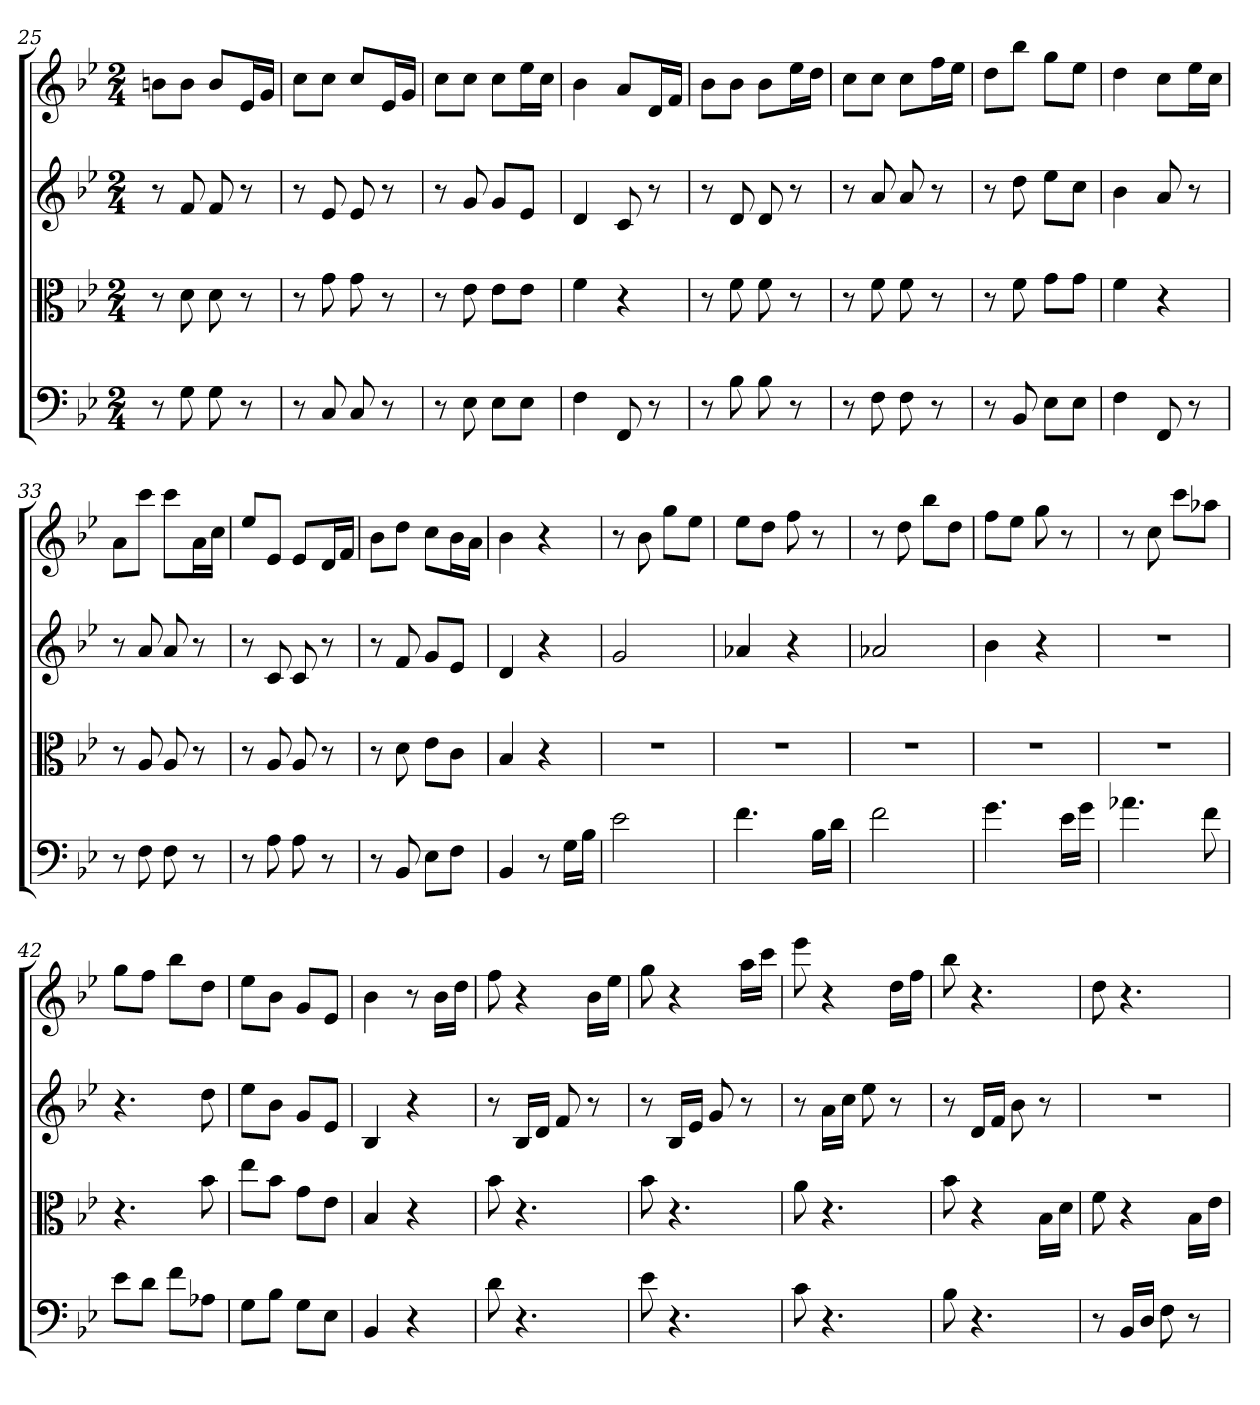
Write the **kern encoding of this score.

**kern	**kern	**kern	**kern
*part4	*part3	*part2	*part1
*staff4	*staff3	*staff2	*staff1
*clefF4	*clefC3	*	*
*k[b-e-]	*k[b-e-]	*k[b-e-]	*k[b-e-]
*B-:	*B-:	*B-:	*B-:
*M2/4	*M2/4	*M2/4	*M2/4
=25	=25	=25	=25
8r	8r	8r	8bnL
8G	8d	8f	8bJ
8G	8d	8f	8bL
8r	8r	8r	16e-L
.	.	.	16gJJ
=26	=26	=26	=26
8r	8r	8r	8ccL
8C	8g	8e-	8ccJ
8C	8g	8e-	8ccL
8r	8r	8r	16e-L
.	.	.	16gJJ
=27	=27	=27	=27
8r	8r	8r	8ccL
8E-	8e-	8g	8ccJ
8E-\L	8e-\L	8gL	8ccL
8E-\J	8e-\J	8e-J	16ee-L
.	.	.	16ccJJ
=28	=28	=28	=28
4F	4f	4d	4b-
8FF	4r	8c	8aL
8r	.	8r	16dL
.	.	.	16fJJ
=29	=29	=29	=29
8r	8r	8r	8b-L
8B-	8f	8d	8b-J
8B-	8f	8d	8b-L
8r	8r	8r	16ee-L
.	.	.	16ddJJ
=30	=30	=30	=30
8r	8r	8r	8ccL
8F	8f	8a	8ccJ
8F	8f	8a	8ccL
8r	8r	8r	16ffL
.	.	.	16ee-JJ
=31	=31	=31	=31
8r	8r	8r	8ddL
8BB-	8f	8dd	8bb-J
8E-\L	8g\L	8ee-L	8ggL
8E-\J	8g\J	8ccJ	8ee-J
=32	=32	=32	=32
4F	4f	4b-	4dd
8FF	4r	8a	8ccL
8r	.	8r	16ee-L
.	.	.	16ccJJ
=33	=33	=33	=33
8r	8r	8r	8aL
8F	8A	8a	8cccJ
8F	8A	8a	8cccL
8r	8r	8r	16aL
.	.	.	16ccJJ
=34	=34	=34	=34
8r	8r	8r	8ee-L
8A	8A	8c	8e-J
8A	8A	8c	8e-L
8r	8r	8r	16dL
.	.	.	16fJJ
=35	=35	=35	=35
8r	8r	8r	8b-L
8BB-	8d	8f	8ddJ
8E-\L	8e-\L	8gL	8ccL
8F\J	8c\J	8e-J	16b-L
.	.	.	16aJJ
=36	=36	=36	=36
4BB-	4B-	4d	4b-
8r	4r	4r	4r
16G\LL	.	.	.
16B-\JJ	.	.	.
=37	=37	=37	=37
2e-	2r	2g	8r
.	.	.	8b-
.	.	.	8ggL
.	.	.	8ee-J
=38	=38	=38	=38
4.f	2r	4a-X	8ee-L
.	.	.	8ddJ
.	.	4r	8ff
16B-\LL	.	.	8r
16d\JJ	.	.	.
=39	=39	=39	=39
2f	2r	2a-X	8r
.	.	.	8dd
.	.	.	8bb-L
.	.	.	8ddJ
=40	=40	=40	=40
4.g	2r	4b-	8ffL
.	.	.	8ee-J
.	.	4r	8gg
16e-\LL	.	.	8r
16g\JJ	.	.	.
=41	=41	=41	=41
4.a-X	2r	2r	8r
.	.	.	8cc
.	.	.	8cccL
8f	.	.	8aa-XJ
=42	=42	=42	=42
8e-\L	4.r	4.r	8ggL
8d\J	.	.	8ffJ
8f\L	.	.	8bb-L
8A-X\J	8b-	8dd	8ddJ
=43	=43	=43	=43
8G\L	8ee-\L	8ee-L	8ee-L
8B-\J	8b-\J	8b-J	8b-J
8G\L	8g\L	8gL	8gL
8E-\J	8e-\J	8e-J	8e-J
=44	=44	=44	=44
4BB-	4B-	4B-	4b-
4r	4r	4r	8r
.	.	.	16b-LL
.	.	.	16ddJJ
=45	=45	=45	=45
8d	8b-	8r	8ff
4.r	4.r	16B-LL	4r
.	.	16dJJ	.
.	.	8f	.
.	.	8r	16b-LL
.	.	.	16ee-JJ
=46	=46	=46	=46
8e-	8b-	8r	8gg
4.r	4.r	16B-LL	4r
.	.	16e-JJ	.
.	.	8g	.
.	.	8r	16aaLL
.	.	.	16cccJJ
=47	=47	=47	=47
8c	8a	8r	8eee-
4.r	4.r	16aLL	4r
.	.	16ccJJ	.
.	.	8ee-	.
.	.	8r	16ddLL
.	.	.	16ffJJ
=48	=48	=48	=48
8B-	8b-	8r	8bb-
4.r	4r	16dLL	4.r
.	.	16fJJ	.
.	.	8b-	.
.	16B-\LL	8r	.
.	16d\JJ	.	.
=49	=49	=49	=49
8r	8f	2r	8dd
16BB-/LL	4r	.	4.r
16D/JJ	.	.	.
8F	.	.	.
8r	16B-\LL	.	.
.	16e-\JJ	.	.
=	=	=	=
*-	*-	*-	*-
